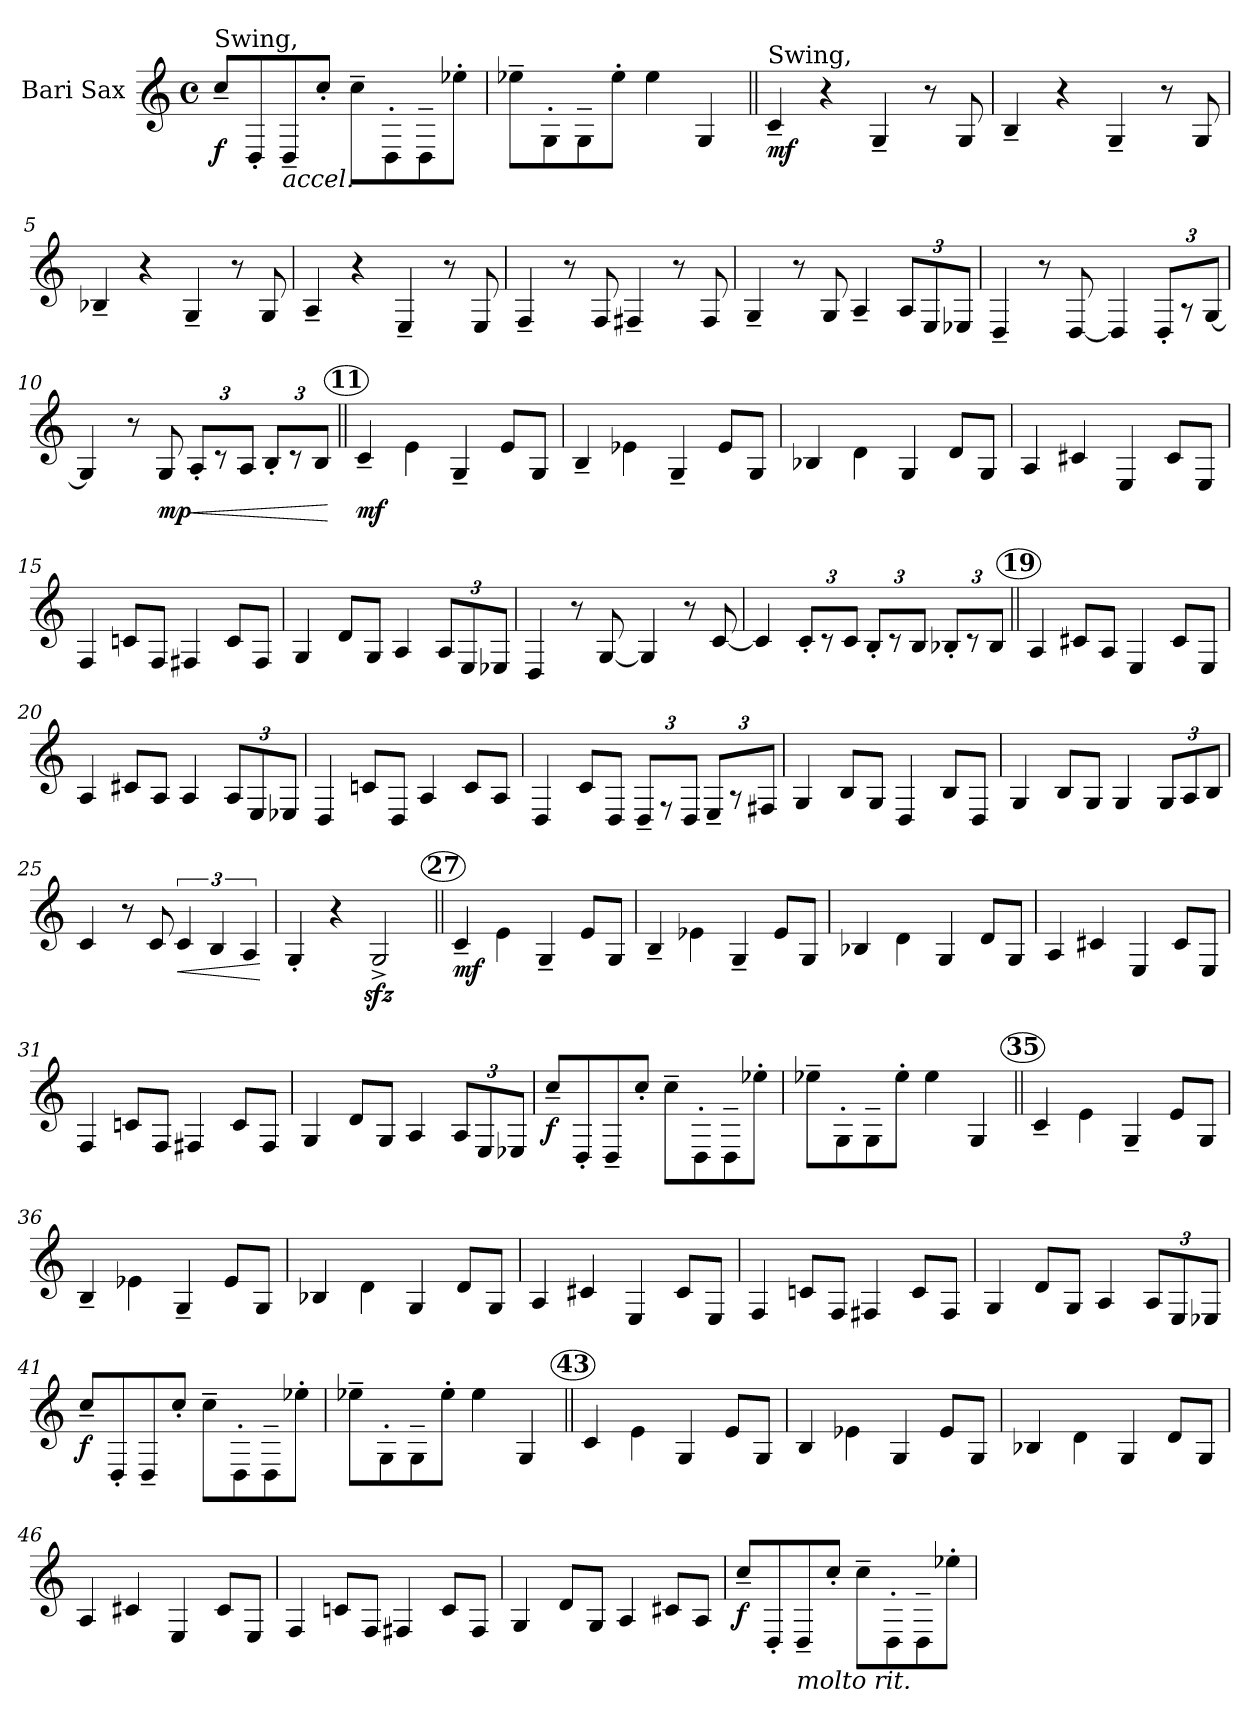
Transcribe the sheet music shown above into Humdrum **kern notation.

**kern	**dynam
*part1	*part1
*staff1	*staff1
*I"Bari Sax	*
*I'Bar Sax	*
*clefG2	*
*ITrd12c21	*
*k[]	*
*C:	*
*M4/4	*
*met(c)	*
=1	=1
!LO:TX:a:t=Swing,	!
!	!LO:DY:b
8c~</L	f
8DD'</	.
!LO:TX:b:i:t=accel.	!
8DD~</	.
8c'</J	.
8c~>\L	.
8DD'>\	.
8DD~>\	.
8e-X'>\J	.
=2	=2
8e-X~>\L	.
8GG'>\	.
8GG~>\	.
8e-'>\J	.
4e->\	.
4GG</	.
!!LO:LB:g=z
=3||	=3||
*MM142	*
!LO:TX:a:t=Swing,	!
!	!LO:DY:b
4C~</	mf
4r	.
4GG~</	.
8r	.
8GG/	.
=4	=4
4BB~</	.
4r	.
4GG~</	.
8r	.
8GG/	.
=5	=5
4BB-X~</	.
4r	.
4GG~</	.
8r	.
8GG/	.
=6	=6
4AA~</	.
4r	.
4EE~</	.
8r	.
8EE/	.
!!LO:LB:g=z
=7	=7
4FF~</	.
8r	.
8FF/	.
4FF#X~</	.
8r	.
8FF#/	.
=8	=8
4GG~</	.
8r	.
8GG/	.
4AA~</	.
12AA/L	.
12EE/	.
12EE-X/J	.
=9	=9
4DD~</	.
8r	.
[8DD/	.
4DD/]	.
12DD'</L	.
12r	.
[12GG/J	.
=10	=10
4GG/]	.
8r	.
!	!LO:DY:b
8GG/	mp
!	!LO:HP:b
12AA'</L	<
12r	.
12AA/J	.
12BB'</L	.
12r	.
12BB/J	.
.	[
!!LO:LB:g=z
!!LO:REH:place=s1:a:B:enc=circle:fs=14:t=11
=11||	=11||
!	!LO:DY:b
4C~</	mf
4E\	.
4GG~</	.
8E/L	.
8GG/J	.
=12	=12
4BB~</	.
4E-X\	.
4GG~</	.
8E-/L	.
8GG/J	.
=13	=13
4BB-X/	.
4D\	.
4GG/	.
8D/L	.
8GG/J	.
=14	=14
4AA/	.
4C#X/	.
4EE/	.
8C#/L	.
8EE/J	.
!!LO:LB:g=z
=15	=15
4FF/	.
8Cn/L	.
8FF/J	.
4FF#X/	.
8C/L	.
8FF#/J	.
=16	=16
4GG/	.
8D/L	.
8GG/J	.
4AA/	.
12AA/L	.
12EE/	.
12EE-X/J	.
=17	=17
4DD/	.
8r	.
[8GG/	.
4GG/]	.
8r	.
[8C/	.
=18	=18
4C/]	.
12C'</L	.
12r	.
12C/J	.
12BB'</L	.
12r	.
12BB/J	.
12BB-X'</L	.
12r	.
12BB-/J	.
!!LO:LB:g=z
!!LO:REH:place=s1:a:B:enc=circle:fs=14:t=19
=19||	=19||
4AA/	.
8C#X/L	.
8AA/J	.
4EE/	.
8C#/L	.
8EE/J	.
=20	=20
4AA/	.
8C#X/L	.
8AA/J	.
4AA/	.
12AA/L	.
12EE/	.
12EE-X/J	.
=21	=21
4DD/	.
8Cn/L	.
8DD/J	.
4AA/	.
8C/L	.
8AA/J	.
=22	=22
4DD/	.
8C/L	.
8DD/J	.
12DD~</L	.
12r	.
12DD/J	.
12EE~</L	.
12r	.
12FF#X/J	.
!!LO:LB:g=z
=23	=23
4GG/	.
8BB/L	.
8GG/J	.
4DD/	.
8BB/L	.
8DD/J	.
=24	=24
4GG/	.
8BB/L	.
8GG/J	.
4GG/	.
12GG/L	.
12AA/	.
12BB/J	.
=25	=25
4C/	.
8r	.
8C/	.
!	!LO:HP:b
6C/	<
6BB/	.
6AA/	.
.	[
=26	=26
4GG'</	.
4r	.
2GGzz<^</	.
!!LO:LB:g=z
!!LO:REH:place=s1:a:B:enc=circle:fs=14:t=27
=27||	=27||
!	!LO:DY:b
4C~</	mf
4E\	.
4GG~</	.
8E/L	.
8GG/J	.
=28	=28
4BB~</	.
4E-X\	.
4GG~</	.
8E-/L	.
8GG/J	.
=29	=29
4BB-X/	.
4D\	.
4GG/	.
8D/L	.
8GG/J	.
=30	=30
4AA/	.
4C#X/	.
4EE/	.
8C#/L	.
8EE/J	.
!!LO:PB:g=z
=31	=31
4FF/	.
8Cn/L	.
8FF/J	.
4FF#X/	.
8C/L	.
8FF#/J	.
=32	=32
4GG/	.
8D/L	.
8GG/J	.
4AA/	.
12AA/L	.
12EE/	.
12EE-X/J	.
=33	=33
!	!LO:DY:b
8c~</L	f
8DD'</	.
8DD~</	.
8c'</J	.
8c~>\L	.
8DD'>\	.
8DD~>\	.
8e-X'>\J	.
=34	=34
8e-X~>\L	.
8GG'>\	.
8GG~>\	.
8e-'>\J	.
4e->\	.
4GG</	.
!!LO:LB:g=z
!!LO:REH:place=s1:a:B:enc=circle:fs=14:t=35
=35||	=35||
4C~</	.
4E\	.
4GG~</	.
8E/L	.
8GG/J	.
=36	=36
4BB~</	.
4E-X\	.
4GG~</	.
8E-/L	.
8GG/J	.
=37	=37
4BB-X/	.
4D\	.
4GG/	.
8D/L	.
8GG/J	.
=38	=38
4AA/	.
4C#X/	.
4EE/	.
8C#/L	.
8EE/J	.
!!LO:LB:g=z
=39	=39
4FF/	.
8Cn/L	.
8FF/J	.
4FF#X/	.
8C/L	.
8FF#/J	.
=40	=40
4GG/	.
8D/L	.
8GG/J	.
4AA/	.
12AA/L	.
12EE/	.
12EE-X/J	.
=41	=41
!	!LO:DY:b
8c~</L	f
8DD'</	.
8DD~</	.
8c'</J	.
8c~>\L	.
8DD'>\	.
8DD~>\	.
8e-X'>\J	.
=42	=42
8e-X~>\L	.
8GG'>\	.
8GG~>\	.
8e-'>\J	.
4e->\	.
4GG</	.
!!LO:LB:g=z
!!LO:REH:place=s1:a:B:enc=circle:fs=14:t=43
=43||	=43||
4C/	.
4E\	.
4GG/	.
8E/L	.
8GG/J	.
=44	=44
4BB/	.
4E-X\	.
4GG/	.
8E-/L	.
8GG/J	.
=45	=45
4BB-X/	.
4D\	.
4GG/	.
8D/L	.
8GG/J	.
=46	=46
4AA/	.
4C#X/	.
4EE/	.
8C#/L	.
8EE/J	.
!!LO:LB:g=z
=47	=47
4FF/	.
8Cn/L	.
8FF/J	.
4FF#X/	.
8C/L	.
8FF#/J	.
=48	=48
4GG/	.
8D/L	.
8GG/J	.
4AA/	.
8C#X/L	.
8AA/J	.
=49	=49
!	!LO:DY:b
8c~</L	f
8DD'</	.
!LO:TX:b:i:t=molto rit.	!
8DD~</	.
8c'</J	.
8c~>\L	.
8DD'>\	.
8DD~>\	.
8e-X'>\J	.
=	=
*-	*-
